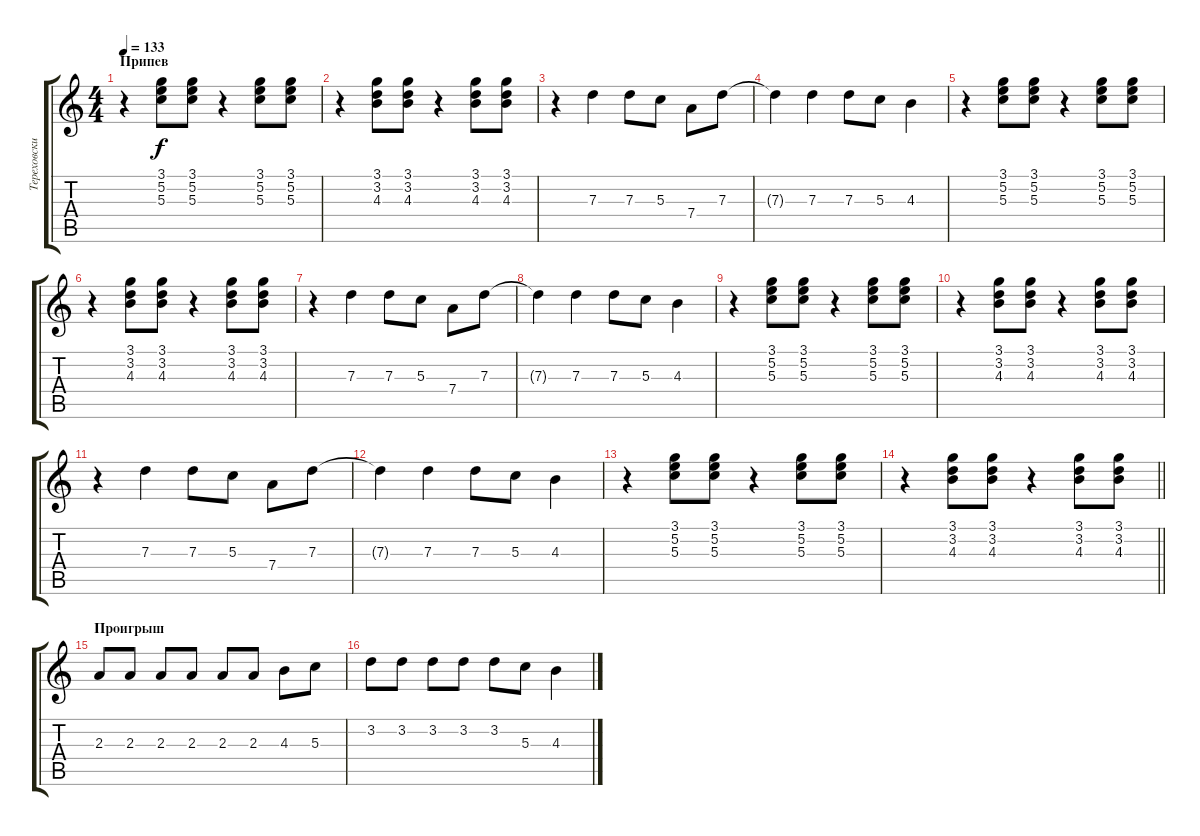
\track ("Тереховский" "Тереховски") {instrument distortionguitar}
\staff {score tabs}
\tuning (E4 B3 G3 D3 A2 E2) {hide}
\ts (4 4)
\section ("" "Припев")
\tempo 133
\clef g2
\ks c
r.4{dy f} (3.1 5.2 5.3).8 (3.1 5.2 5.3).8 r.4 (3.1 5.2 5.3).8 (3.1 5.2 5.3).8 |
r.4 (3.1 3.2 4.3).8 (3.1 3.2 4.3).8 r.4 (3.1 3.2 4.3).8 (3.1 3.2 4.3).8 |
r.4 7.3.4 7.3.8 5.3.8 7.4.8 7.3.8 |
7.3{t}.4 7.3.4 7.3.8 5.3.8 4.3.4 |
r.4 (3.1 5.2 5.3).8 (3.1 5.2 5.3).8 r.4 (3.1 5.2 5.3).8 (3.1 5.2 5.3).8 |
r.4 (3.1 3.2 4.3).8 (3.1 3.2 4.3).8 r.4 (3.1 3.2 4.3).8 (3.1 3.2 4.3).8 |
r.4 7.3.4 7.3.8 5.3.8 7.4.8 7.3.8 |
7.3{t}.4 7.3.4 7.3.8 5.3.8 4.3.4 |
r.4 (3.1 5.2 5.3).8 (3.1 5.2 5.3).8 r.4 (3.1 5.2 5.3).8 (3.1 5.2 5.3).8 |
r.4 (3.1 3.2 4.3).8 (3.1 3.2 4.3).8 r.4 (3.1 3.2 4.3).8 (3.1 3.2 4.3).8 |
r.4 7.3.4 7.3.8 5.3.8 7.4.8 7.3.8 |
7.3{t}.4 7.3.4 7.3.8 5.3.8 4.3.4 |
r.4 (3.1 5.2 5.3).8 (3.1 5.2 5.3).8 r.4 (3.1 5.2 5.3).8 (3.1 5.2 5.3).8 |
\barLineRight lightlight
r.4 (3.1 3.2 4.3).8 (3.1 3.2 4.3).8 r.4 (3.1 3.2 4.3).8 (3.1 3.2 4.3).8 |
\section ("" "Проигрыш")
2.3.8 2.3.8 2.3.8 2.3.8 2.3.8 2.3.8 4.3.8 5.3.8 |
3.2.8 3.2.8 3.2.8 3.2.8 3.2.8 5.3.8 4.3.4
